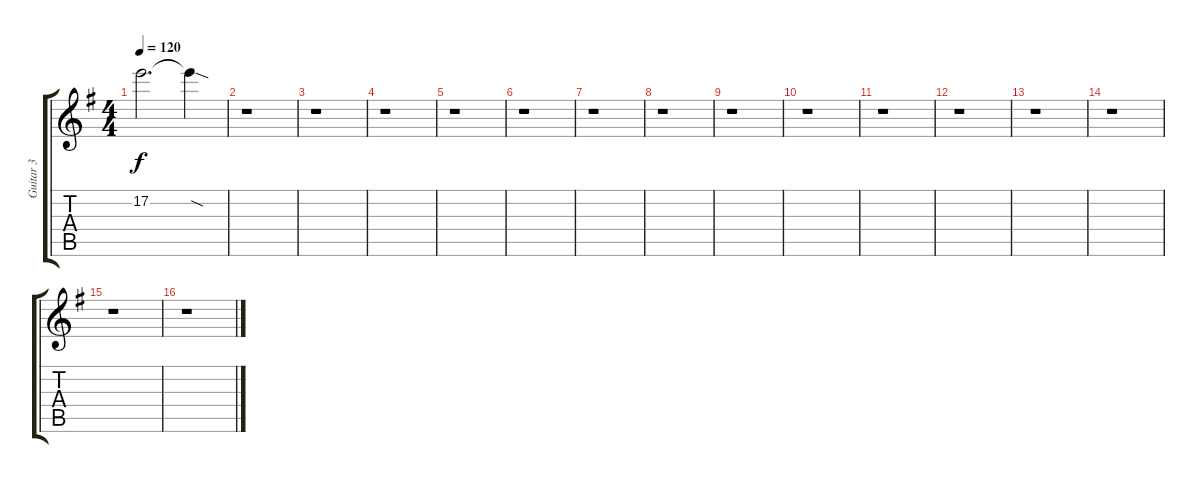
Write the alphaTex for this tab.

\track ("Guitar 3" "Guitar 3") {instrument distortionguitar}
\staff {score tabs}
\tuning (E4 B3 G3 D3 A2 E2) {hide}
\ts (4 4)
\tempo 120
\clef g2
\ks g
17.2.2{d dy f} 17.2{sod t}.4 |
r.1 |
r.1 |
r.1 |
r.1 |
r.1 |
r.1 |
r.1 |
r.1 |
r.1 |
r.1 |
r.1 |
r.1 |
r.1 |
r.1 |
r.1
